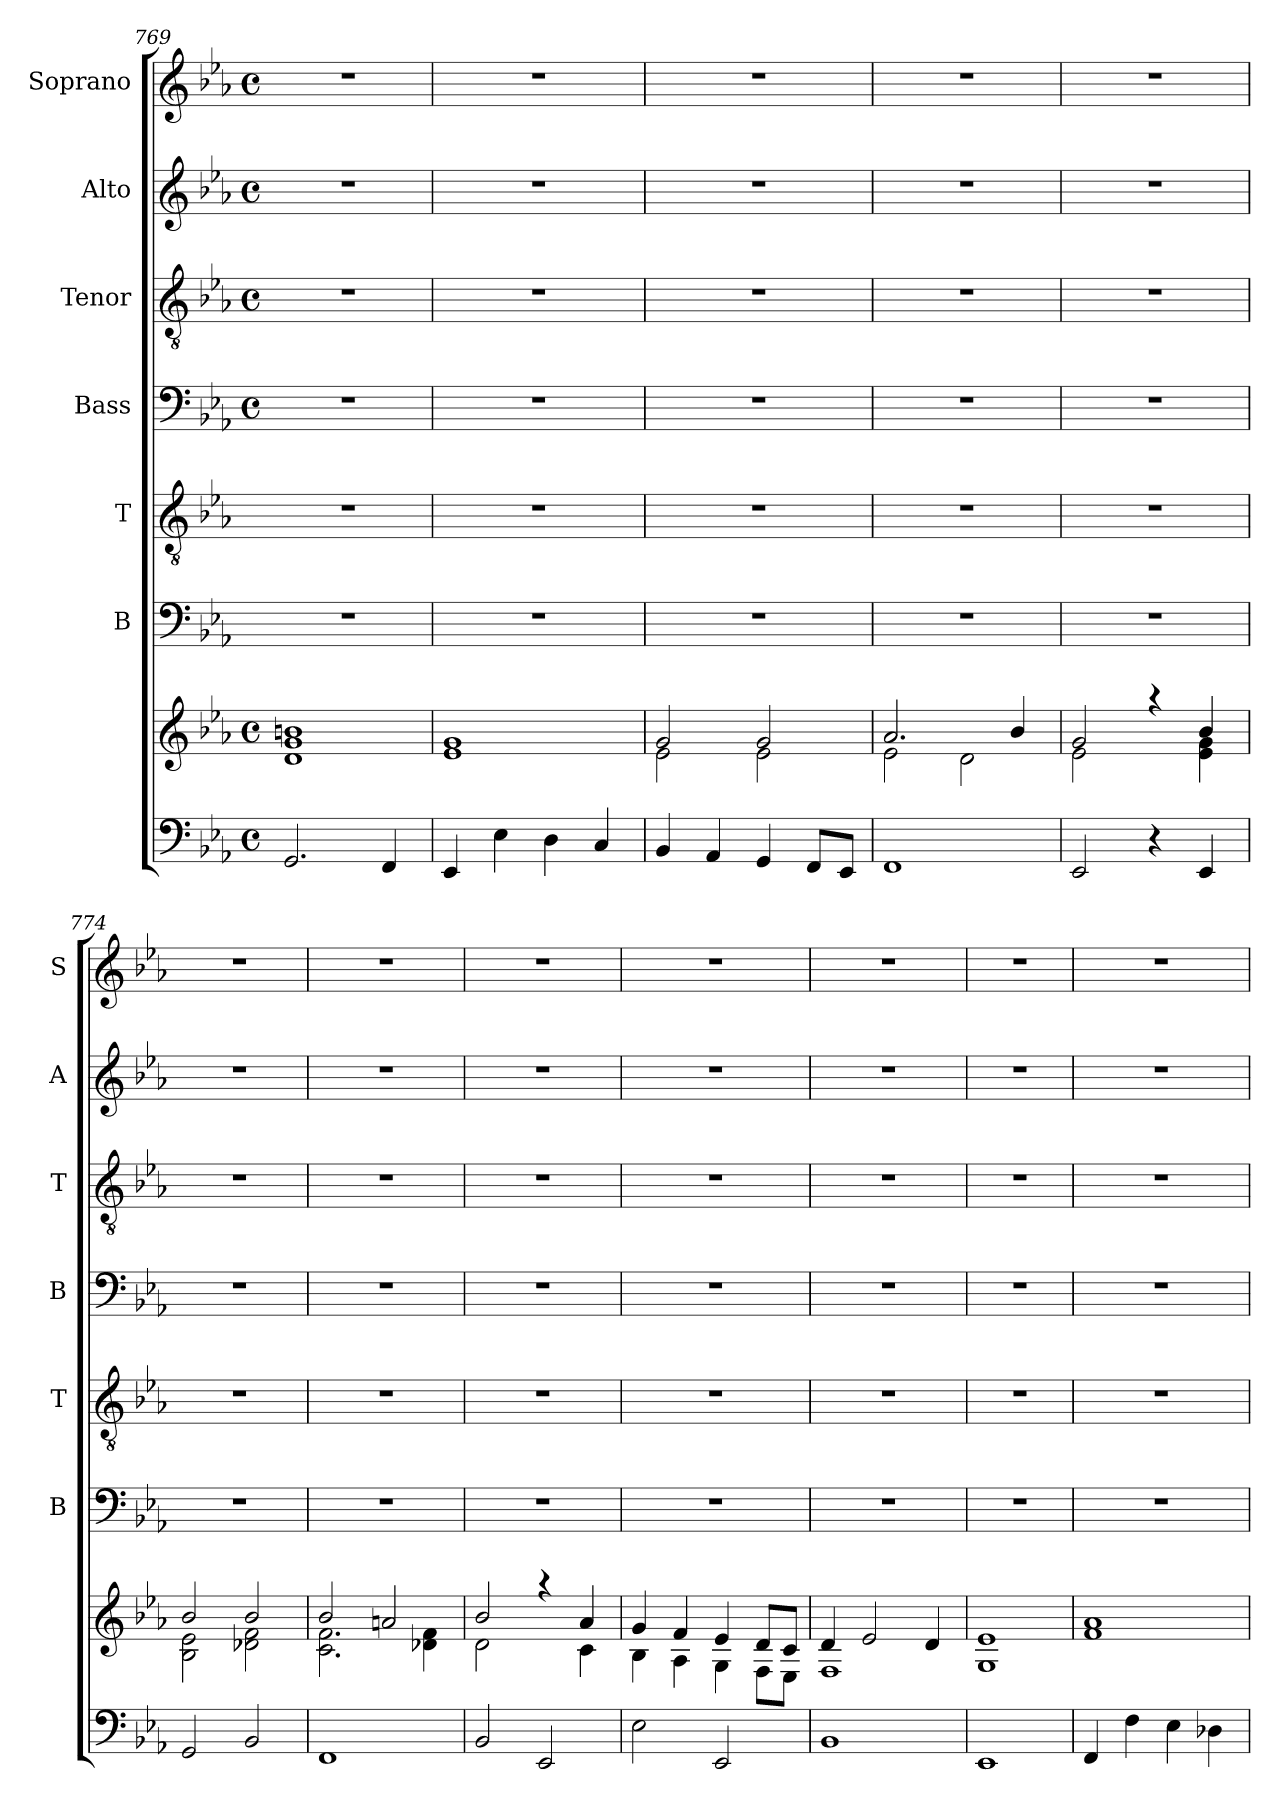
**kern	**kern	**kern	**kern	**kern	**kern	**kern	**kern
*part8	*part7	*part6	*part5	*part4	*part3	*part2	*part1
*staff8	*staff7	*staff6	*staff5	*staff4	*staff3	*staff2	*staff1
*	*	*I"B	*I"T	*I"Bass	*I"Tenor	*I"Alto	*I"Soprano
*	*	*I'B	*I'T	*I'B	*I'T	*I'A	*I'S
*clefF4	*clefG2	*clefF4	*clefGv2	*clefF4	*clefGv2	*clefG2	*clefG2
*k[b-e-a-]	*k[b-e-a-]	*k[b-e-a-]	*k[b-e-a-]	*k[b-e-a-]	*k[b-e-a-]	*k[b-e-a-]	*k[b-e-a-]
*E-:	*E-:	*E-:	*E-:	*E-:	*E-:	*E-:	*E-:
*M4/4	*M4/4	*	*	*M4/4	*M4/4	*M4/4	*M4/4
*met(c)	*met(c)	*	*	*met(c)	*met(c)	*met(c)	*met(c)
=769	=769	=769	=769	=769	=769	=769	=769
2.GG/	1d 1g 1bn	1r	1r	1r	1r	1r	1r
4FF/	.	.	.	.	.	.	.
=770	=770	=770	=770	=770	=770	=770	=770
4EE-/	1e- 1g	1r	1r	1r	1r	1r	1r
4E-\	.	.	.	.	.	.	.
4D\	.	.	.	.	.	.	.
4C/	.	.	.	.	.	.	.
=771	=771	=771	=771	=771	=771	=771	=771
*	*^	*	*	*	*	*	*
4BB-/	2g/	2e-\	1r	1r	1r	1r	1r	1r
4AA-/	.	.	.	.	.	.	.	.
4GG/	2g/	2e-\	.	.	.	.	.	.
8FF/L	.	.	.	.	.	.	.	.
8EE-/J	.	.	.	.	.	.	.	.
=772	=772	=772	=772	=772	=772	=772	=772	=772
1FF	2.a-/	2e-\	1r	1r	1r	1r	1r	1r
.	.	2d\	.	.	.	.	.	.
.	4b-/	.	.	.	.	.	.	.
=773	=773	=773	=773	=773	=773	=773	=773	=773
2EE-/	2g/	2e-\	1r	1r	1r	1r	1r	1r
4r	4raa	4ryy	.	.	.	.	.	.
4EE-/	4b-/	4e-\ 4g\	.	.	.	.	.	.
!!LO:PB:g=z
=774	=774	=774	=774	=774	=774	=774	=774	=774
2GG/	2b-/	2B-\ 2e-\	1r	1r	1r	1r	1r	1r
2BB-/	2b-/	2d-X\ 2f\	.	.	.	.	.	.
=775	=775	=775	=775	=775	=775	=775	=775	=775
1FF	2b-/	2.c\ 2.f\	1r	1r	1r	1r	1r	1r
.	2an/	.	.	.	.	.	.	.
.	.	4d-X\ 4f\	.	.	.	.	.	.
=776	=776	=776	=776	=776	=776	=776	=776	=776
2BB-/	2b-/	2d\	1r	1r	1r	1r	1r	1r
2EE-/	4raa	4ryy	.	.	.	.	.	.
.	4a-/	4c\	.	.	.	.	.	.
=777	=777	=777	=777	=777	=777	=777	=777	=777
2E-\	4g/	4B-\	1r	1r	1r	1r	1r	1r
.	4f/	4A-\	.	.	.	.	.	.
2EE-/	4e-/	4G\	.	.	.	.	.	.
.	8d/L	8F\L	.	.	.	.	.	.
.	8c/J	8E-\J	.	.	.	.	.	.
=778	=778	=778	=778	=778	=778	=778	=778	=778
1BB-	4d/	1F	1r	1r	1r	1r	1r	1r
.	2e-/	.	.	.	.	.	.	.
.	4d/	.	.	.	.	.	.	.
*	*v	*v	*	*	*	*	*	*
=779	=779	=779	=779	=779	=779	=779	=779
1EE-	1G 1e-	1r	1r	1r	1r	1r	1r
!!LO:LB:g=z
=780	=780	=780	=780	=780	=780	=780	=780
4FF/	1f 1a-	1r	1r	1r	1r	1r	1r
4F\	.	.	.	.	.	.	.
4E-\	.	.	.	.	.	.	.
4D-X\	.	.	.	.	.	.	.
=	=	=	=	=	=	=	=
*-	*-	*-	*-	*-	*-	*-	*-
